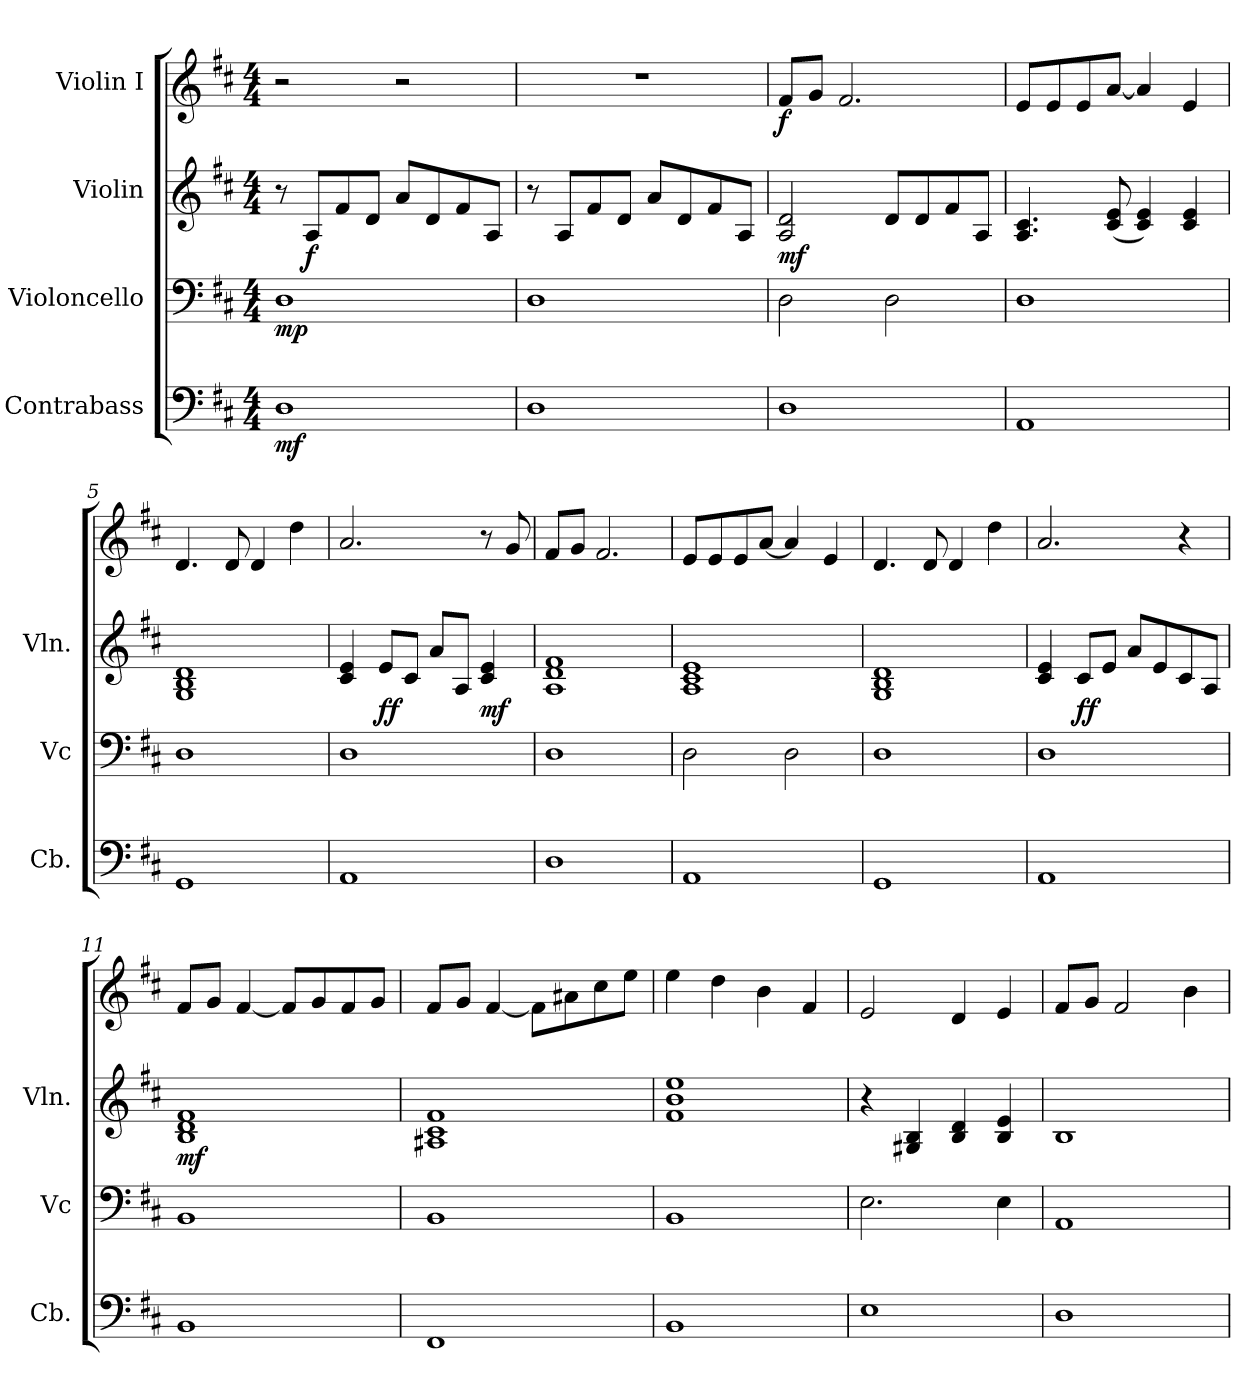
**kern	**dynam	**kern	**dynam	**kern	**dynam	**kern	**dynam
*part4	*part4	*part3	*part3	*part2	*part2	*part1	*part1
*staff4	*staff4	*staff3	*staff3	*staff2	*staff2	*staff1	*staff1
*I"Contrabass	*	*I"Violoncello	*	*I"Violin	*	*I"Violin I	*
*I'Cb.	*	*I'Vc	*	*I'Vln.	*	*	*
*clefF4	*	*clefF4	*	*clefG2	*	*clefG2	*
*ITrd7c12	*	*	*	*	*	*	*
*k[f#c#]	*	*k[f#c#]	*	*k[f#c#]	*	*k[f#c#]	*
*M4/4	*	*M4/4	*	*M4/4	*	*M4/4	*
=1	=1	=1	=1	=1	=1	=1	=1
!	!LO:DY:b	!	!LO:DY:b	!	!	!	!
1DD	mf	1D	mp	8r	.	2r	.
!	!	!	!	!	!LO:DY:b	!	!
.	.	.	.	8A/L	f	.	.
.	.	.	.	8f#/	.	.	.
.	.	.	.	8d/J	.	.	.
.	.	.	.	8a/L	.	2r	.
.	.	.	.	8d/	.	.	.
.	.	.	.	8f#/	.	.	.
.	.	.	.	8A/J	.	.	.
=2	=2	=2	=2	=2	=2	=2	=2
1DD	.	1D	.	8r	.	1r	.
.	.	.	.	8A/L	.	.	.
.	.	.	.	8f#/	.	.	.
.	.	.	.	8d/J	.	.	.
.	.	.	.	8a/L	.	.	.
.	.	.	.	8d/	.	.	.
.	.	.	.	8f#/	.	.	.
.	.	.	.	8A/J	.	.	.
=3	=3	=3	=3	=3	=3	=3	=3
!	!	!	!	!	!LO:DY:b	!	!LO:DY:b
1DD	.	2D\	.	2A/ 2d/	mf	8f#/L	f
.	.	.	.	.	.	8g/J	.
.	.	.	.	.	.	2.f#/	.
.	.	2D\	.	8d/L	.	.	.
.	.	.	.	8d/	.	.	.
.	.	.	.	8f#/	.	.	.
.	.	.	.	8A/J	.	.	.
=4	=4	=4	=4	=4	=4	=4	=4
1AAA	.	1D	.	4.A/ 4.c#/	.	8e/L	.
.	.	.	.	.	.	8e/	.
.	.	.	.	.	.	8e/	.
.	.	.	.	(<8c#/ 8e/	.	[8a/J	.
.	.	.	.	4c#/ 4e/)	.	4a/]	.
.	.	.	.	4c#/ 4e/	.	4e/	.
=5	=5	=5	=5	=5	=5	=5	=5
1GGG	.	1D	.	1G 1B 1d	.	4.d/	.
.	.	.	.	.	.	8d/	.
.	.	.	.	.	.	4d/	.
.	.	.	.	.	.	4dd\	.
!!LO:LB:g=z
=6	=6	=6	=6	=6	=6	=6	=6
1AAA	.	1D	.	4c#/ 4e/	.	2.a/	.
!	!	!	!	!	!LO:DY:b	!	!
.	.	.	.	8e/L	ff	.	.
.	.	.	.	8c#/J	.	.	.
.	.	.	.	8a/L	.	.	.
.	.	.	.	8A/J	.	.	.
!	!	!	!	!	!LO:DY:b	!	!
.	.	.	.	4c#/ 4e/	mf	8r	.
.	.	.	.	.	.	8g/	.
=7	=7	=7	=7	=7	=7	=7	=7
1DD	.	1D	.	1A 1d 1f#	.	8f#/L	.
.	.	.	.	.	.	8g/J	.
.	.	.	.	.	.	2.f#/	.
=8	=8	=8	=8	=8	=8	=8	=8
1AAA	.	2D\	.	1A 1c# 1e	.	8e/L	.
.	.	.	.	.	.	8e/	.
.	.	.	.	.	.	8e/	.
.	.	.	.	.	.	[8a/J	.
.	.	2D\	.	.	.	4a/]	.
.	.	.	.	.	.	4e/	.
=9	=9	=9	=9	=9	=9	=9	=9
1GGG	.	1D	.	1G 1B 1d	.	4.d/	.
.	.	.	.	.	.	8d/	.
.	.	.	.	.	.	4d/	.
.	.	.	.	.	.	4dd\	.
=10	=10	=10	=10	=10	=10	=10	=10
1AAA	.	1D	.	4c#/ 4e/	.	2.a/	.
!	!	!	!	!	!LO:DY:b	!	!
.	.	.	.	8c#/L	ff	.	.
.	.	.	.	8e/J	.	.	.
.	.	.	.	8a/L	.	.	.
.	.	.	.	8e/	.	.	.
.	.	.	.	8c#/	.	4r	.
.	.	.	.	8A/J	.	.	.
=11	=11	=11	=11	=11	=11	=11	=11
!	!	!	!	!	!LO:DY:b	!	!
1BBB	.	1BB	.	1B 1d 1f#	mf	8f#/L	.
.	.	.	.	.	.	8g/J	.
.	.	.	.	.	.	[4f#/	.
.	.	.	.	.	.	8f#/L]	.
.	.	.	.	.	.	8g/	.
.	.	.	.	.	.	8f#/	.
.	.	.	.	.	.	8g/J	.
!!LO:PB:g=z
=12	=12	=12	=12	=12	=12	=12	=12
1FFF#	.	1BB	.	1A#X 1c# 1f#	.	8f#/L	.
.	.	.	.	.	.	8g/J	.
.	.	.	.	.	.	[4f#/	.
.	.	.	.	.	.	8f#\L]	.
.	.	.	.	.	.	8a#X\	.
.	.	.	.	.	.	8cc#\	.
.	.	.	.	.	.	8ee\J	.
=13	=13	=13	=13	=13	=13	=13	=13
1BBB	.	1BB	.	1f# 1b 1ee	.	4ee\	.
.	.	.	.	.	.	4dd\	.
.	.	.	.	.	.	4b\	.
.	.	.	.	.	.	4f#/	.
=14	=14	=14	=14	=14	=14	=14	=14
1EE	.	2.E\	.	4r	.	2e/	.
.	.	.	.	4G#X/ 4B/	.	.	.
.	.	.	.	4B/ 4d/	.	4d/	.
.	.	4E\	.	4B/ 4e/	.	4e/	.
=15	=15	=15	=15	=15	=15	=15	=15
1DD	.	1AA	.	1B	.	8f#/L	.
.	.	.	.	.	.	8g/J	.
.	.	.	.	.	.	2f#/	.
.	.	.	.	.	.	4b\	.
=	=	=	=	=	=	=	=
*-	*-	*-	*-	*-	*-	*-	*-
